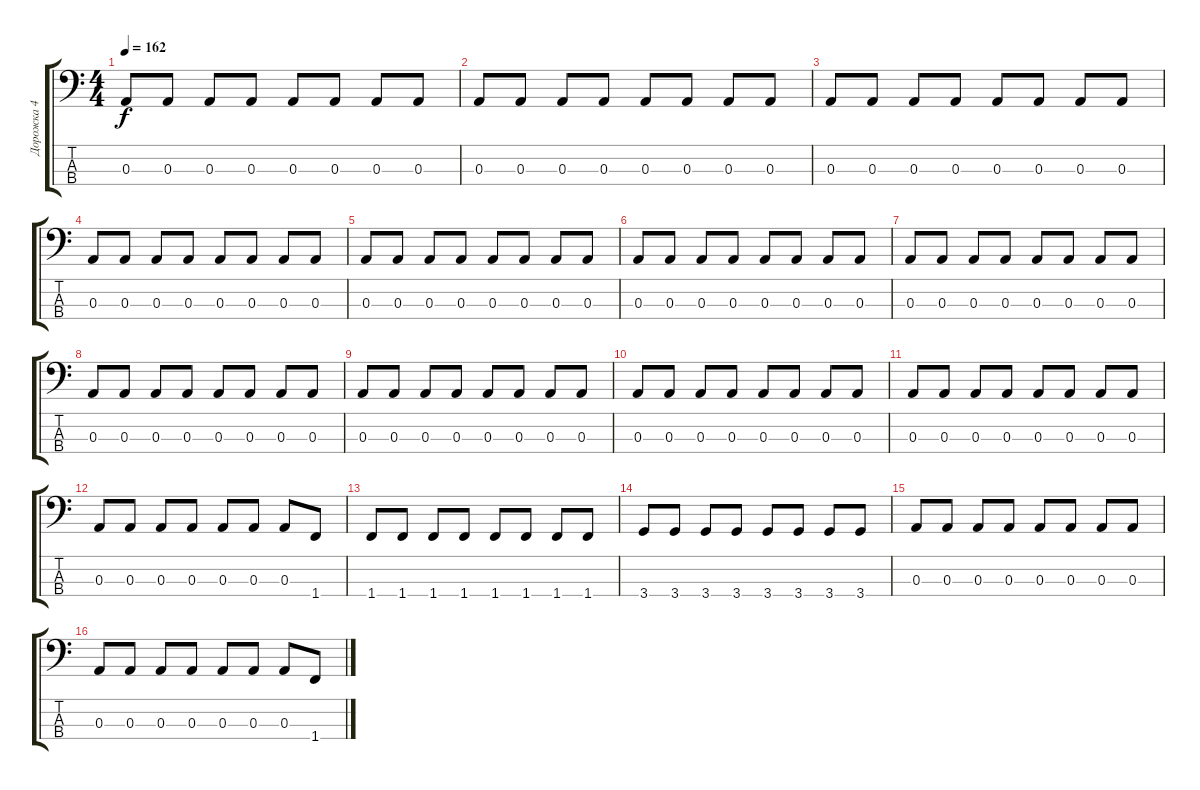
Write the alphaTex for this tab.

\track ("Дорожка 4" "Дорожка 4") {instrument electricbassfinger}
\staff {score tabs}
\tuning (G2 D2 A1 E1) {hide}
\ts (4 4)
\tempo 162
\clef f4
\ks c
0.3.8{dy f} 0.3.8 0.3.8 0.3.8 0.3.8 0.3.8 0.3.8 0.3.8 |
0.3.8 0.3.8 0.3.8 0.3.8 0.3.8 0.3.8 0.3.8 0.3.8 |
0.3.8 0.3.8 0.3.8 0.3.8 0.3.8 0.3.8 0.3.8 0.3.8 |
0.3.8 0.3.8 0.3.8 0.3.8 0.3.8 0.3.8 0.3.8 0.3.8 |
0.3.8 0.3.8 0.3.8 0.3.8 0.3.8 0.3.8 0.3.8 0.3.8 |
0.3.8 0.3.8 0.3.8 0.3.8 0.3.8 0.3.8 0.3.8 0.3.8 |
0.3.8 0.3.8 0.3.8 0.3.8 0.3.8 0.3.8 0.3.8 0.3.8 |
0.3.8 0.3.8 0.3.8 0.3.8 0.3.8 0.3.8 0.3.8 0.3.8 |
0.3.8 0.3.8 0.3.8 0.3.8 0.3.8 0.3.8 0.3.8 0.3.8 |
0.3.8 0.3.8 0.3.8 0.3.8 0.3.8 0.3.8 0.3.8 0.3.8 |
0.3.8 0.3.8 0.3.8 0.3.8 0.3.8 0.3.8 0.3.8 0.3.8 |
0.3.8 0.3.8 0.3.8 0.3.8 0.3.8 0.3.8 0.3.8 1.4.8 |
1.4.8 1.4.8 1.4.8 1.4.8 1.4.8 1.4.8 1.4.8 1.4.8 |
3.4.8 3.4.8 3.4.8 3.4.8 3.4.8 3.4.8 3.4.8 3.4.8 |
0.3.8 0.3.8 0.3.8 0.3.8 0.3.8 0.3.8 0.3.8 0.3.8 |
0.3.8 0.3.8 0.3.8 0.3.8 0.3.8 0.3.8 0.3.8 1.4.8
